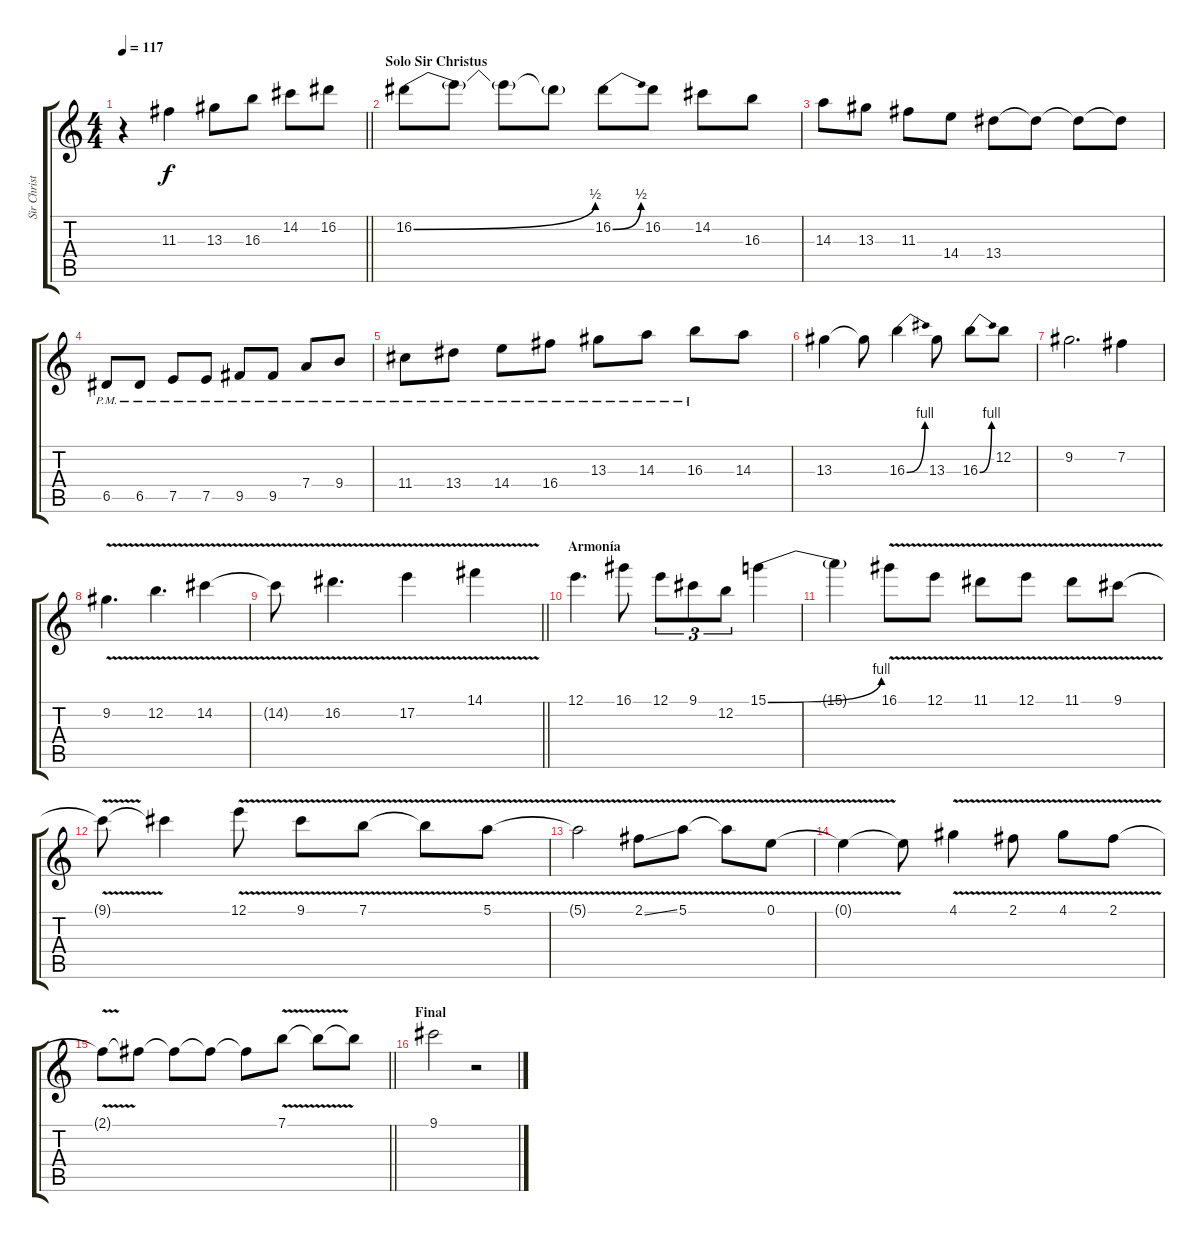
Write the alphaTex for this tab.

\track ("Sir Christus" "Sir Christ") {instrument electricguitarclean}
\staff {score tabs}
\tuning (E4 B3 G3 D3 A2 E2) {hide}
\ts (4 4)
\tempo 117
\clef g2
\barLineRight lightlight
\ks c
r.4{dy f} 11.3.4 13.3.8 16.3.8 14.2.8 16.2.8 |
\section ("" "Solo Sir Christus")
16.2{be (bend 0 0 60 2)}.8 16.2{t}.8 16.2{t}.8 16.2{t}.8 16.2{be (bend 0 0 60 2)}.8 16.2.8 14.2.8 16.3.8 |
14.3.8 13.3.8 11.3.8 14.4.8 13.4.8 13.4{t}.8 13.4{t}.8 13.4{t}.8 |
6.5{pm}.8 6.5{pm}.8 7.5{pm}.8 7.5{pm}.8 9.5{pm}.8 9.5{pm}.8 7.4{pm}.8 9.4{pm}.8 |
11.4{pm}.8 13.4{pm}.8 14.4{pm}.8 16.4{pm}.8 13.3{pm}.8 14.3{pm}.8 16.3{pm}.8 14.3.8 |
13.3.4 13.3{t}.8 16.3{be (bend 0 0 60 4)}.4 13.3.8 16.3{be (bend 0 0 60 4)}.8 12.2.8 |
9.2.2{d} 7.2.4 |
9.2{v}.4{d} 12.2{v}.4{d} 14.2{v}.4 |
\barLineRight lightlight
14.2{t}.8 16.2{v}.4{d} 17.2{v}.4 14.1{v}.4 |
\section ("" "Armonía")
12.1.4{d} 16.1.8 12.1.8{tu (3 2)} 9.1.8{tu (3 2)} 12.2.8{tu (3 2)} 15.1{be (bend 0 0 60 4)}.4 |
15.1{t}.4 16.1{v}.8 12.1{v}.8 11.1{v}.8 12.1{v}.8 11.1{v}.8 9.1{v}.8 |
9.1{t}.8 9.1{t}.4 12.1{v}.8 9.1{v}.8 7.1{v}.8 7.1{t}.8 5.1{v}.8 |
5.1{t}.2 2.1{v ss}.8 5.1{v}.8 5.1{t}.8 0.1{v}.8 |
0.1{t}.4 0.1{t}.8 4.1{v}.4 2.1{v}.8 4.1{v}.8 2.1{v}.8 |
\barLineRight lightlight
2.1{t}.8 2.1{t}.8 2.1{t}.8 2.1{t}.8 2.1{t}.8 7.1{v}.8 7.1{t}.8 7.1{t}.8 |
\section ("" "Final")
9.1.2 r.2
